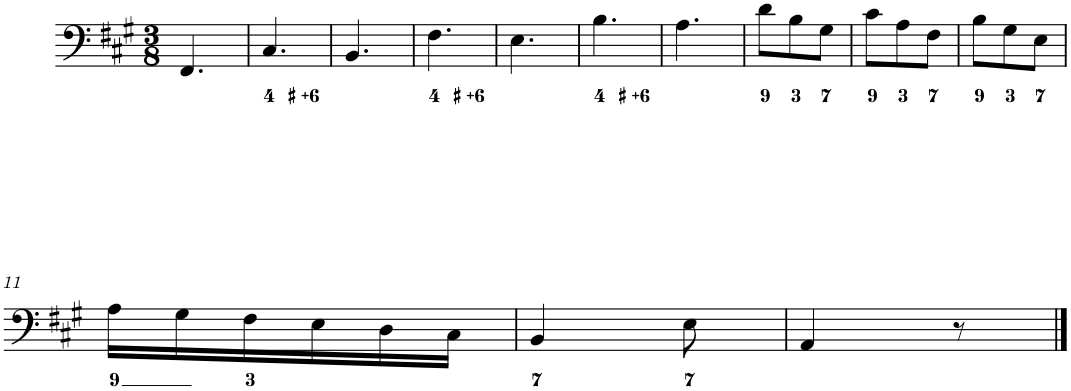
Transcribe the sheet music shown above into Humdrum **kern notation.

**kern
*part1
*staff1
*I"Piano
*I'Pno.
*clefF4
*k[f#c#g#]
*M3/8
=1
4.FF#/
=2
4.C#/
=3
4.BB/
=4
4.F#\
=5
4.E\
=6
4.B\
=7
4.A\
=8
8d\L
8B\
8G#\J
=9
8c#\L
8A\
8F#\J
=10
8B\L
8G#\
8E\J
!!LO:LB:g=z
=11
16A\LL
16G#\
16F#\
16E\
16D\
16C#\JJ
=12
4BB/
8E\
=13
4AA/
8r
==
*-
